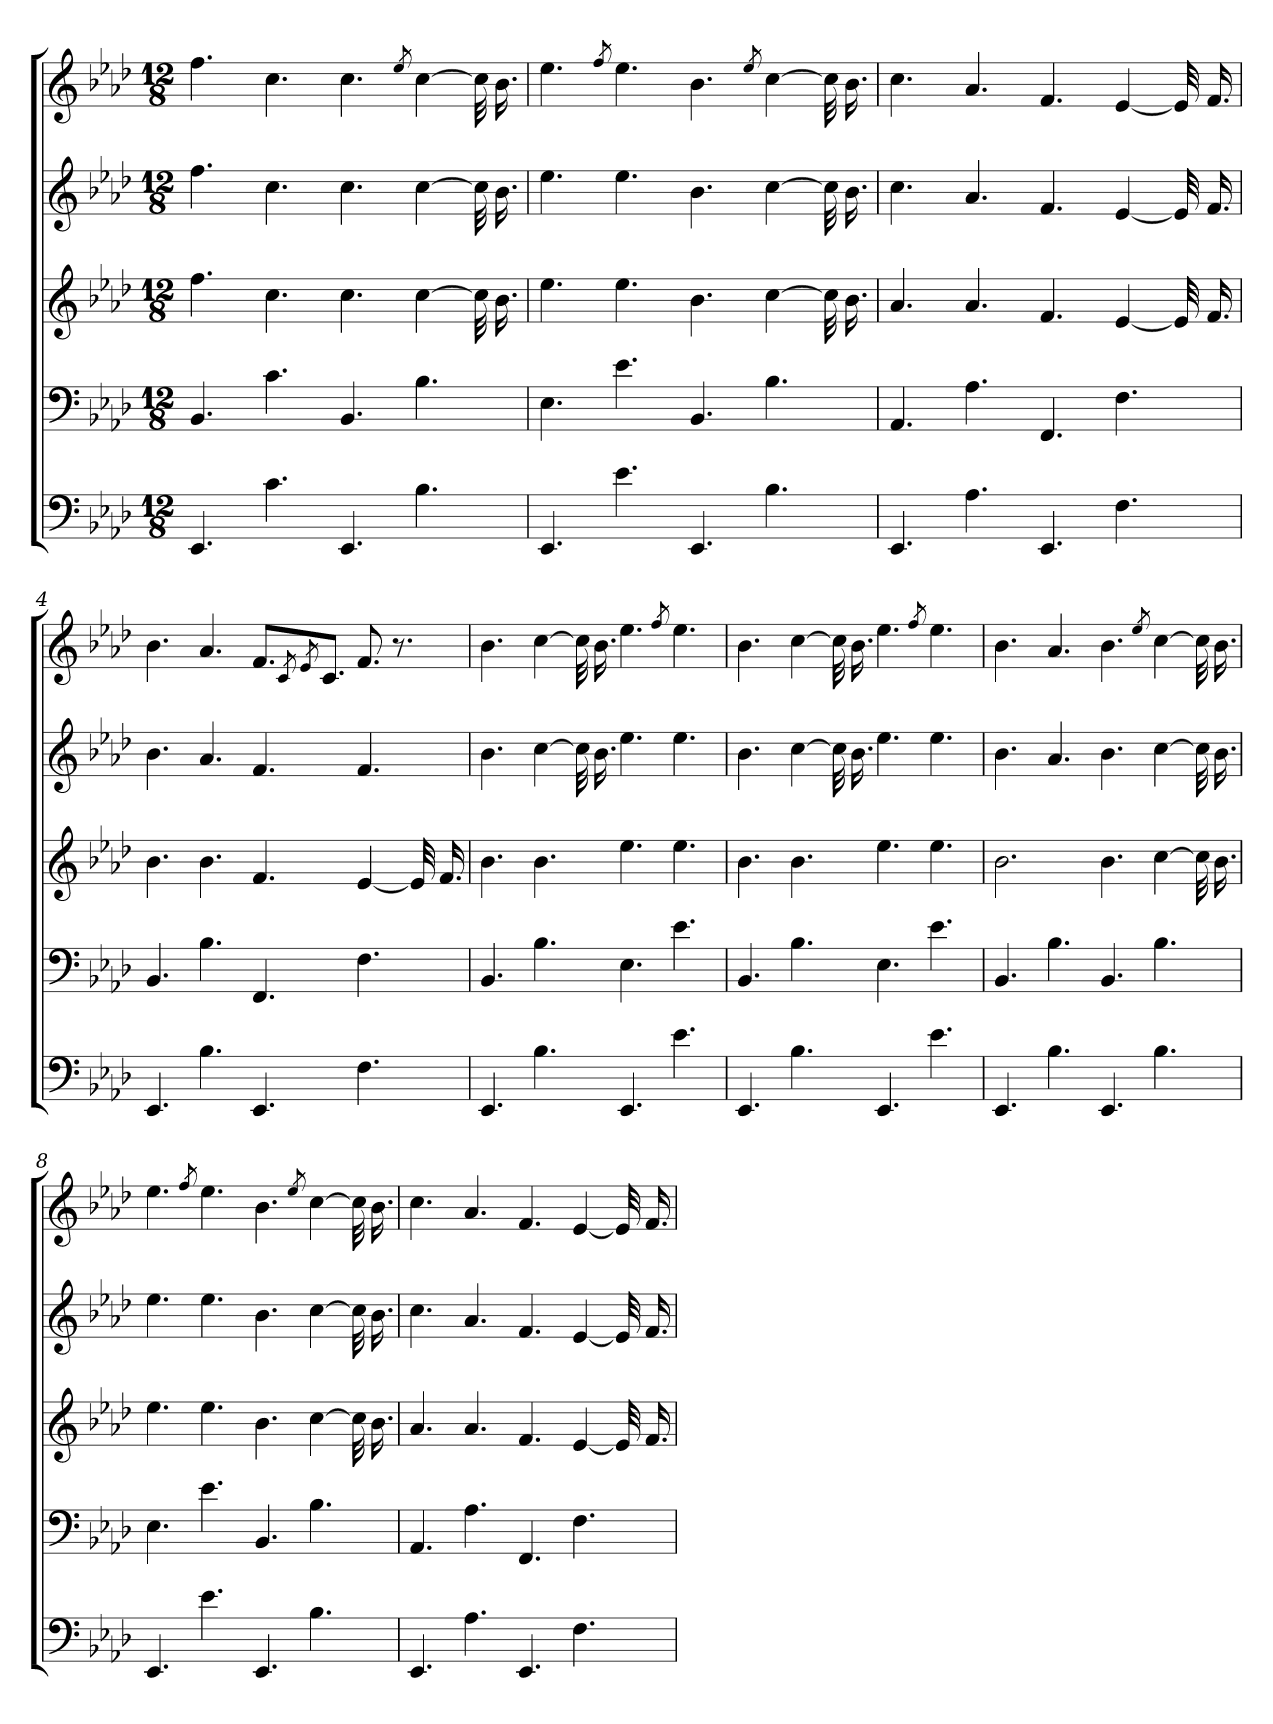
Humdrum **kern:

**kern	**kern	**kern	**kern	**kern
*part5	*part4	*part3	*part2	*part1
*staff5	*staff4	*staff3	*staff2	*staff1
*clefF4	*clefF4	*clefG2	*clefG2	*clefG2
*k[b-e-a-d-]	*k[b-e-a-d-]	*k[b-e-a-d-]	*k[b-e-a-d-]	*k[b-e-a-d-]
*M12/8	*M12/8	*M12/8	*M12/8	*M12/8
=1	=1	=1	=1	=1
4.EE-	4.BB-	4.ff	4.ff	4.ff
4.c	4.c	4.cc	4.cc	4.cc
4.EE-	4.BB-	4.cc	4.cc	4.cc
.	.	.	.	8qee-
4.B-	4.B-	[4cc	[4cc	[4cc
.	.	32cc]	32cc]	32cc]
.	.	16.b-	16.b-	16.b-
=2	=2	=2	=2	=2
4.EE-	4.E-	4.ee-	4.ee-	4.ee-
.	.	.	.	8qff
4.e-	4.e-	4.ee-	4.ee-	4.ee-
4.EE-	4.BB-	4.b-	4.b-	4.b-
.	.	.	.	8qee-
4.B-	4.B-	[4cc	[4cc	[4cc
.	.	32cc]	32cc]	32cc]
.	.	16.b-	16.b-	16.b-
=3	=3	=3	=3	=3
4.EE-	4.AA-	4.a-	4.cc	4.cc
4.A-	4.A-	4.a-	4.a-	4.a-
4.EE-	4.FF	4.f	4.f	4.f
4.F	4.F	[4e-	[4e-	[4e-
.	.	32e-]	32e-]	32e-]
.	.	16.f	16.f	16.f
=4	=4	=4	=4	=4
4.EE-	4.BB-	4.b-	4.b-	4.b-
4.B-	4.B-	4.b-	4.a-	4.a-
4.EE-	4.FF	4.f	4.f	8.f/L
.	.	.	.	8qc/
.	.	.	.	8qe-/
.	.	.	.	8.c/J
4.F	4.F	[4e-	4.f	8.f
.	.	.	.	8.r
.	.	32e-]	.	.
.	.	16.f	.	.
=5	=5	=5	=5	=5
4.EE-	4.BB-	4.b-	4.b-	4.b-
4.B-	4.B-	4.b-	[4cc	[4cc
.	.	.	32cc]	32cc]
.	.	.	16.b-	16.b-
4.EE-	4.E-	4.ee-	4.ee-	4.ee-
.	.	.	.	8qff
4.e-	4.e-	4.ee-	4.ee-	4.ee-
=6	=6	=6	=6	=6
4.EE-	4.BB-	4.b-	4.b-	4.b-
4.B-	4.B-	4.b-	[4cc	[4cc
.	.	.	32cc]	32cc]
.	.	.	16.b-	16.b-
4.EE-	4.E-	4.ee-	4.ee-	4.ee-
.	.	.	.	8qff
4.e-	4.e-	4.ee-	4.ee-	4.ee-
=7	=7	=7	=7	=7
4.EE-	4.BB-	2.b-	4.b-	4.b-
4.B-	4.B-	.	4.a-	4.a-
4.EE-	4.BB-	4.b-	4.b-	4.b-
.	.	.	.	8qee-
4.B-	4.B-	[4cc	[4cc	[4cc
.	.	32cc]	32cc]	32cc]
.	.	16.b-	16.b-	16.b-
=8	=8	=8	=8	=8
4.EE-	4.E-	4.ee-	4.ee-	4.ee-
.	.	.	.	8qff
4.e-	4.e-	4.ee-	4.ee-	4.ee-
4.EE-	4.BB-	4.b-	4.b-	4.b-
.	.	.	.	8qee-
4.B-	4.B-	[4cc	[4cc	[4cc
.	.	32cc]	32cc]	32cc]
.	.	16.b-	16.b-	16.b-
=9	=9	=9	=9	=9
4.EE-	4.AA-	4.a-	4.cc	4.cc
4.A-	4.A-	4.a-	4.a-	4.a-
4.EE-	4.FF	4.f	4.f	4.f
4.F	4.F	[4e-	[4e-	[4e-
.	.	32e-]	32e-]	32e-]
.	.	16.f	16.f	16.f
=	=	=	=	=
*-	*-	*-	*-	*-
